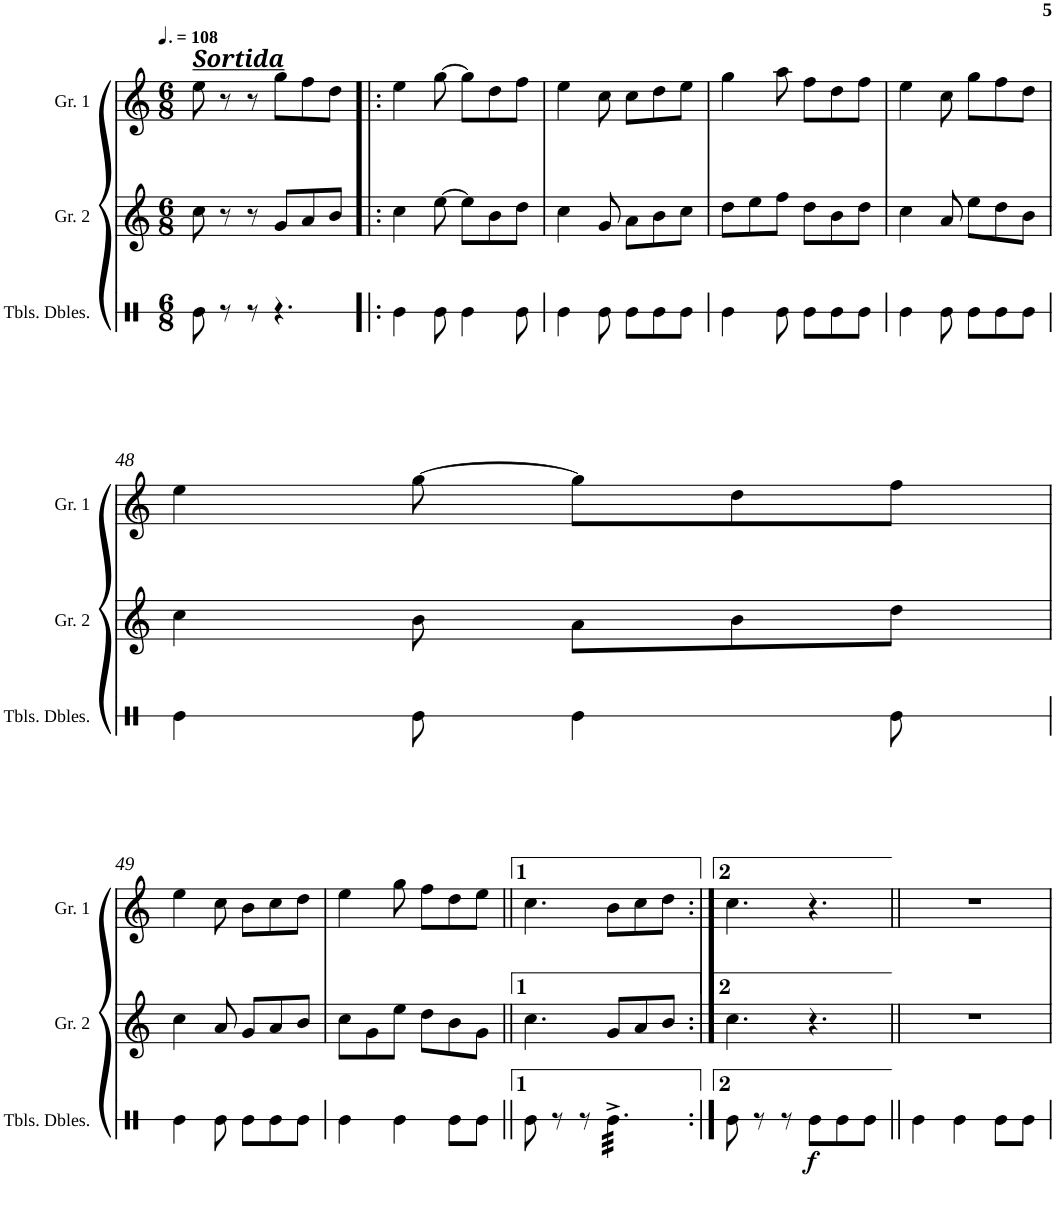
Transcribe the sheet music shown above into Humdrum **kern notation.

**kern	**dynam	**kern	**kern
*part3	*part3	*part2	*part1
*staff3	*staff3	*staff2	*staff1
*I"Timbals dels Diables	*	*I"Gralla 2	*I"Gralla 1
*I'Tbls. Dbles.	*	*I'Gr. 2	*I'Gr. 1
!!LO:PB:g=z
*clefX	*	*clefG2	*clefG2
*k[]	*	*k[]	*k[]
*M6/8	*	*M6/8	*M6/8
*MM162	*	*MM162	*MM162
=44X3	=44X3	=44X3	=44X3
!	!	!	!LO:TX:a:Bi:t=Sortida
8Re\	.	8cc\	8ee\
8r	.	8r	8r
8r	.	8r	8r
4.r	.	8g/L	8gg\L
.	.	8a/	8ff\
.	.	8b/J	8dd\J
=44X4!|:	=44X4!|:	=44X4!|:	=44X4!|:
4Re\	.	4cc\	4ee\
8Re\	.	[8ee\	[8gg\
4Re\	.	8ee\L]	8gg\L]
.	.	8b\	8dd\
8Re\	.	8dd\J	8ff\J
=45	=45	=45	=45
4Re\	.	4cc\	4ee\
8Re\	.	8g/	8cc\
8Re\L	.	8a\L	8cc\L
8Re\	.	8b\	8dd\
8Re\J	.	8cc\J	8ee\J
=46	=46	=46	=46
4Re\	.	8dd\L	4gg\
.	.	8ee\	.
8Re\	.	8ff\J	8aa\
8Re\L	.	8dd\L	8ff\L
8Re\	.	8b\	8dd\
8Re\J	.	8dd\J	8ff\J
=47	=47	=47	=47
4Re\	.	4cc\	4ee\
8Re\	.	8a/	8cc\
8Re\L	.	8ee\L	8gg\L
8Re\	.	8dd\	8ff\
8Re\J	.	8b\J	8dd\J
!!LO:LB:g=z
=48	=48	=48	=48
4Re\	.	4cc\	4ee\
8Re\	.	8b\	[8gg\
4Re\	.	8a\L	8gg\L]
.	.	8b\	8dd\
8Re\	.	8dd\J	8ff\J
!!LO:LB:g=z
=49	=49	=49	=49
4Re\	.	4cc\	4ee\
8Re\	.	8a/	8cc\
8Re\L	.	8g/L	8b\L
8Re\	.	8a/	8cc\
8Re\J	.	8b/J	8dd\J
=50	=50	=50	=50
4Re\	.	8cc\L	4ee\
.	.	8g\	.
4Re\	.	8ee\J	8gg\
.	.	8dd\L	8ff\L
8Re\L	.	8b\	8dd\
8Re\J	.	8g\J	8ee\J
=51||	=51||	=51||	=51||
8Re\	.	4.cc\	4.cc\
8r	.	.	.
8r	.	.	.
*tremolo	*	*	*
32Re^\LLL	.	8g/L	8b\L
32Re^\	.	.	.
32Re^\	.	.	.
32Re^\	.	.	.
32Re^\	.	8a/	8cc\
32Re^\	.	.	.
32Re^\	.	.	.
32Re^\	.	.	.
32Re^\	.	8b/J	8dd\J
32Re^\	.	.	.
32Re^\	.	.	.
32Re^\JJJ	.	.	.
*Xtremolo	*	*	*
=52:|!	=52:|!	=52:|!	=52:|!
8Re\	.	4.cc\	4.cc\
8r	.	.	.
8r	.	.	.
!	!LO:DY:b	!	!
8Re\L	f	4.r	4.r
8Re\	.	.	.
8Re\J	.	.	.
=53||	=53||	=53||	=53||
4Re\	.	2.r	2.r
4Re\	.	.	.
8Re\L	.	.	.
8Re\J	.	.	.
=	=	=	=
*-	*-	*-	*-
